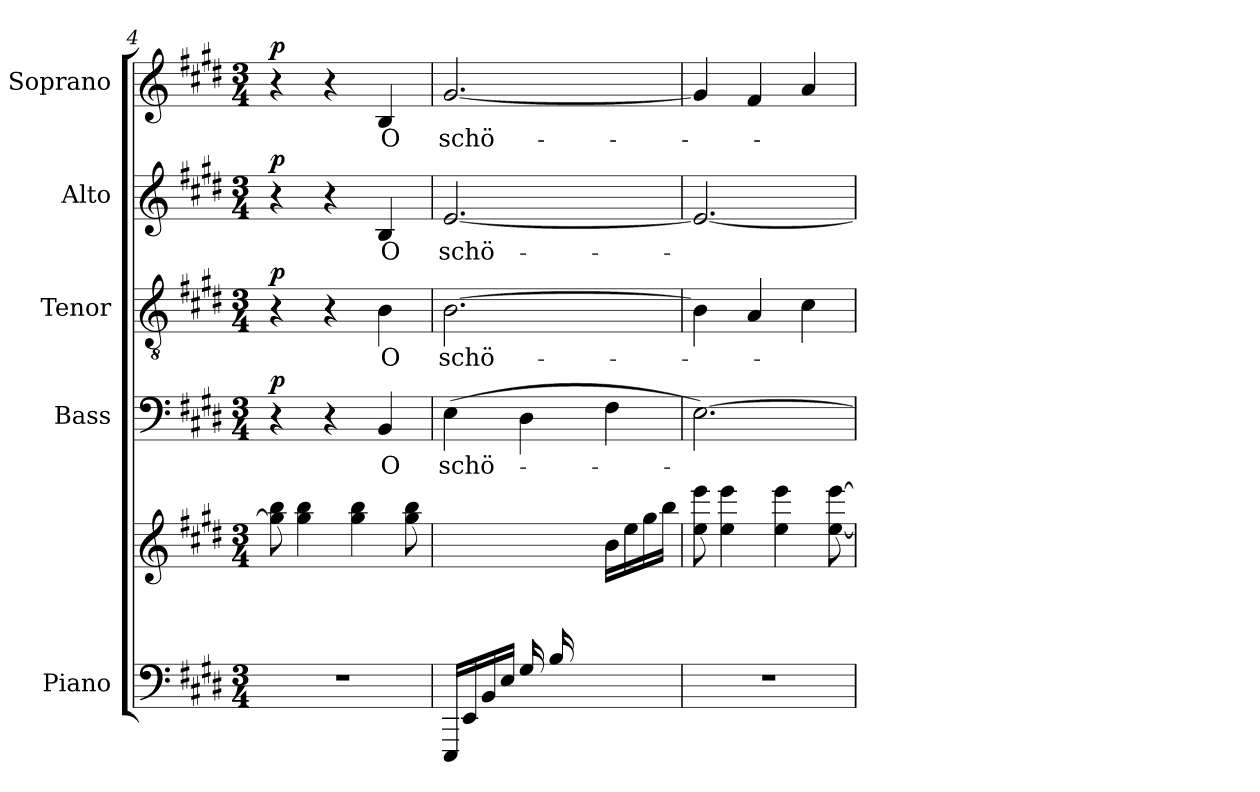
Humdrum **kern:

**kern	**kern	**kern	**text	**dynam	**kern	**text	**dynam	**kern	**text	**dynam	**kern	**text	**dynam
*part5	*part5	*part4	*part4	*part4	*part3	*part3	*part3	*part2	*part2	*part2	*part1	*part1	*part1
*staff6	*staff5	*staff4	*staff4	*staff4	*staff3	*staff3	*staff3	*staff2	*staff2	*staff2	*staff1	*staff1	*staff1
*I"Piano	*	*I"Bass	*	*	*I"Tenor	*	*	*I"Alto	*	*	*I"Soprano	*	*
*I'Pno	*	*	*	*	*	*	*	*	*	*	*I'Pno	*	*
*clefF4	*clefG2	*clefF4	*	*	*clefGv2	*	*	*clefG2	*	*	*clefG2	*	*
*k[f#c#g#d#]	*k[f#c#g#d#]	*k[f#c#g#d#]	*	*	*k[f#c#g#d#]	*	*	*k[f#c#g#d#]	*	*	*k[f#c#g#d#]	*	*
*E:	*E:	*E:	*	*	*E:	*	*	*E:	*	*	*E:	*	*
*M3/4	*M3/4	*M3/4	*	*	*M3/4	*	*	*M3/4	*	*	*M3/4	*	*
=4	=4	=4	=4	=4	=4	=4	=4	=4	=4	=4	=4	=4	=4
!	!	!	!	!LO:DY:b	!	!	!LO:DY:b	!	!	!LO:DY:b	!	!	!LO:DY:b
2.r	8gg#\] 8bb\	4r	.	p	4r	.	p	4r	.	p	4r	.	p
.	4gg#\ 4bb\	.	.	.	.	.	.	.	.	.	.	.	.
.	.	4r	.	.	4r	.	.	4r	.	.	4r	.	.
.	4gg#\ 4bb\	.	.	.	.	.	.	.	.	.	.	.	.
!	!	!	!LO:LY:b	!	!	!LO:LY:b	!	!	!LO:LY:b	!	!	!LO:LY:b	!
.	.	4BB/	O	.	4B\	O	.	4B/	O	.	4B/	O	.
.	8gg#\ 8bb\	.	.	.	.	.	.	.	.	.	.	.	.
!!LO:PB:g=z
=5	=5	=5	=5	=5	=5	=5	=5	=5	=5	=5	=5	=5	=5
*	*^	*	*	*	*	*	*	*	*	*	*	*	*
!	!	!	!	!LO:LY:b	!	!	!LO:LY:b	!	!	!LO:LY:b	!	!	!LO:LY:b	!
(>16EEE/LL	2ryy	4.ryy	(>4E\	schö-	.	[2.B\	schö-	.	[2.e/	schö-	.	[2.g#/	schö-	.
16EE/	.	.	.	.	.	.	.	.	.	.	.	.	.	.
16BB/	.	.	.	.	.	.	.	.	.	.	.	.	.	.
16E/JJ	.	.	.	.	.	.	.	.	.	.	.	.	.	.
16G#/LL	.	.	4D#\	.	.	.	.	.	.	.	.	.	.	.
16B/	.	.	.	.	.	.	.	.	.	.	.	.	.	.
8ryy	.	16e\	.	.	.	.	.	.	.	.	.	.	.	.
.	.	16g#\JJ	.	.	.	.	.	.	.	.	.	.	.	.
4ryy	16b\LL	4ryy	4F#\	.	.	.	.	.	.	.	.	.	.	.
.	16ee\	.	.	.	.	.	.	.	.	.	.	.	.	.
.	16gg#\	.	.	.	.	.	.	.	.	.	.	.	.	.
.	16bb\JJ	.	.	.	.	.	.	.	.	.	.	.	.	.
*	*v	*v	*	*	*	*	*	*	*	*	*	*	*	*
=6	=6	=6	=6	=6	=6	=6	=6	=6	=6	=6	=6	=6	=6
2.r	8ee\ 8eee\)	[2.E\)	.	.	4B\]	.	.	2.e/_	.	.	4g#/]	.	.
.	4ee\ 4eee\	.	.	.	.	.	.	.	.	.	.	.	.
.	.	.	.	.	4A/	.	.	.	.	.	4f#/	.	.
.	4ee\ 4eee\	.	.	.	.	.	.	.	.	.	.	.	.
.	.	.	.	.	4c#\	.	.	.	.	.	4a/	.	.
.	[8ee\ [8eee\	.	.	.	.	.	.	.	.	.	.	.	.
=	=	=	=	=	=	=	=	=	=	=	=	=	=
*-	*-	*-	*-	*-	*-	*-	*-	*-	*-	*-	*-	*-	*-
